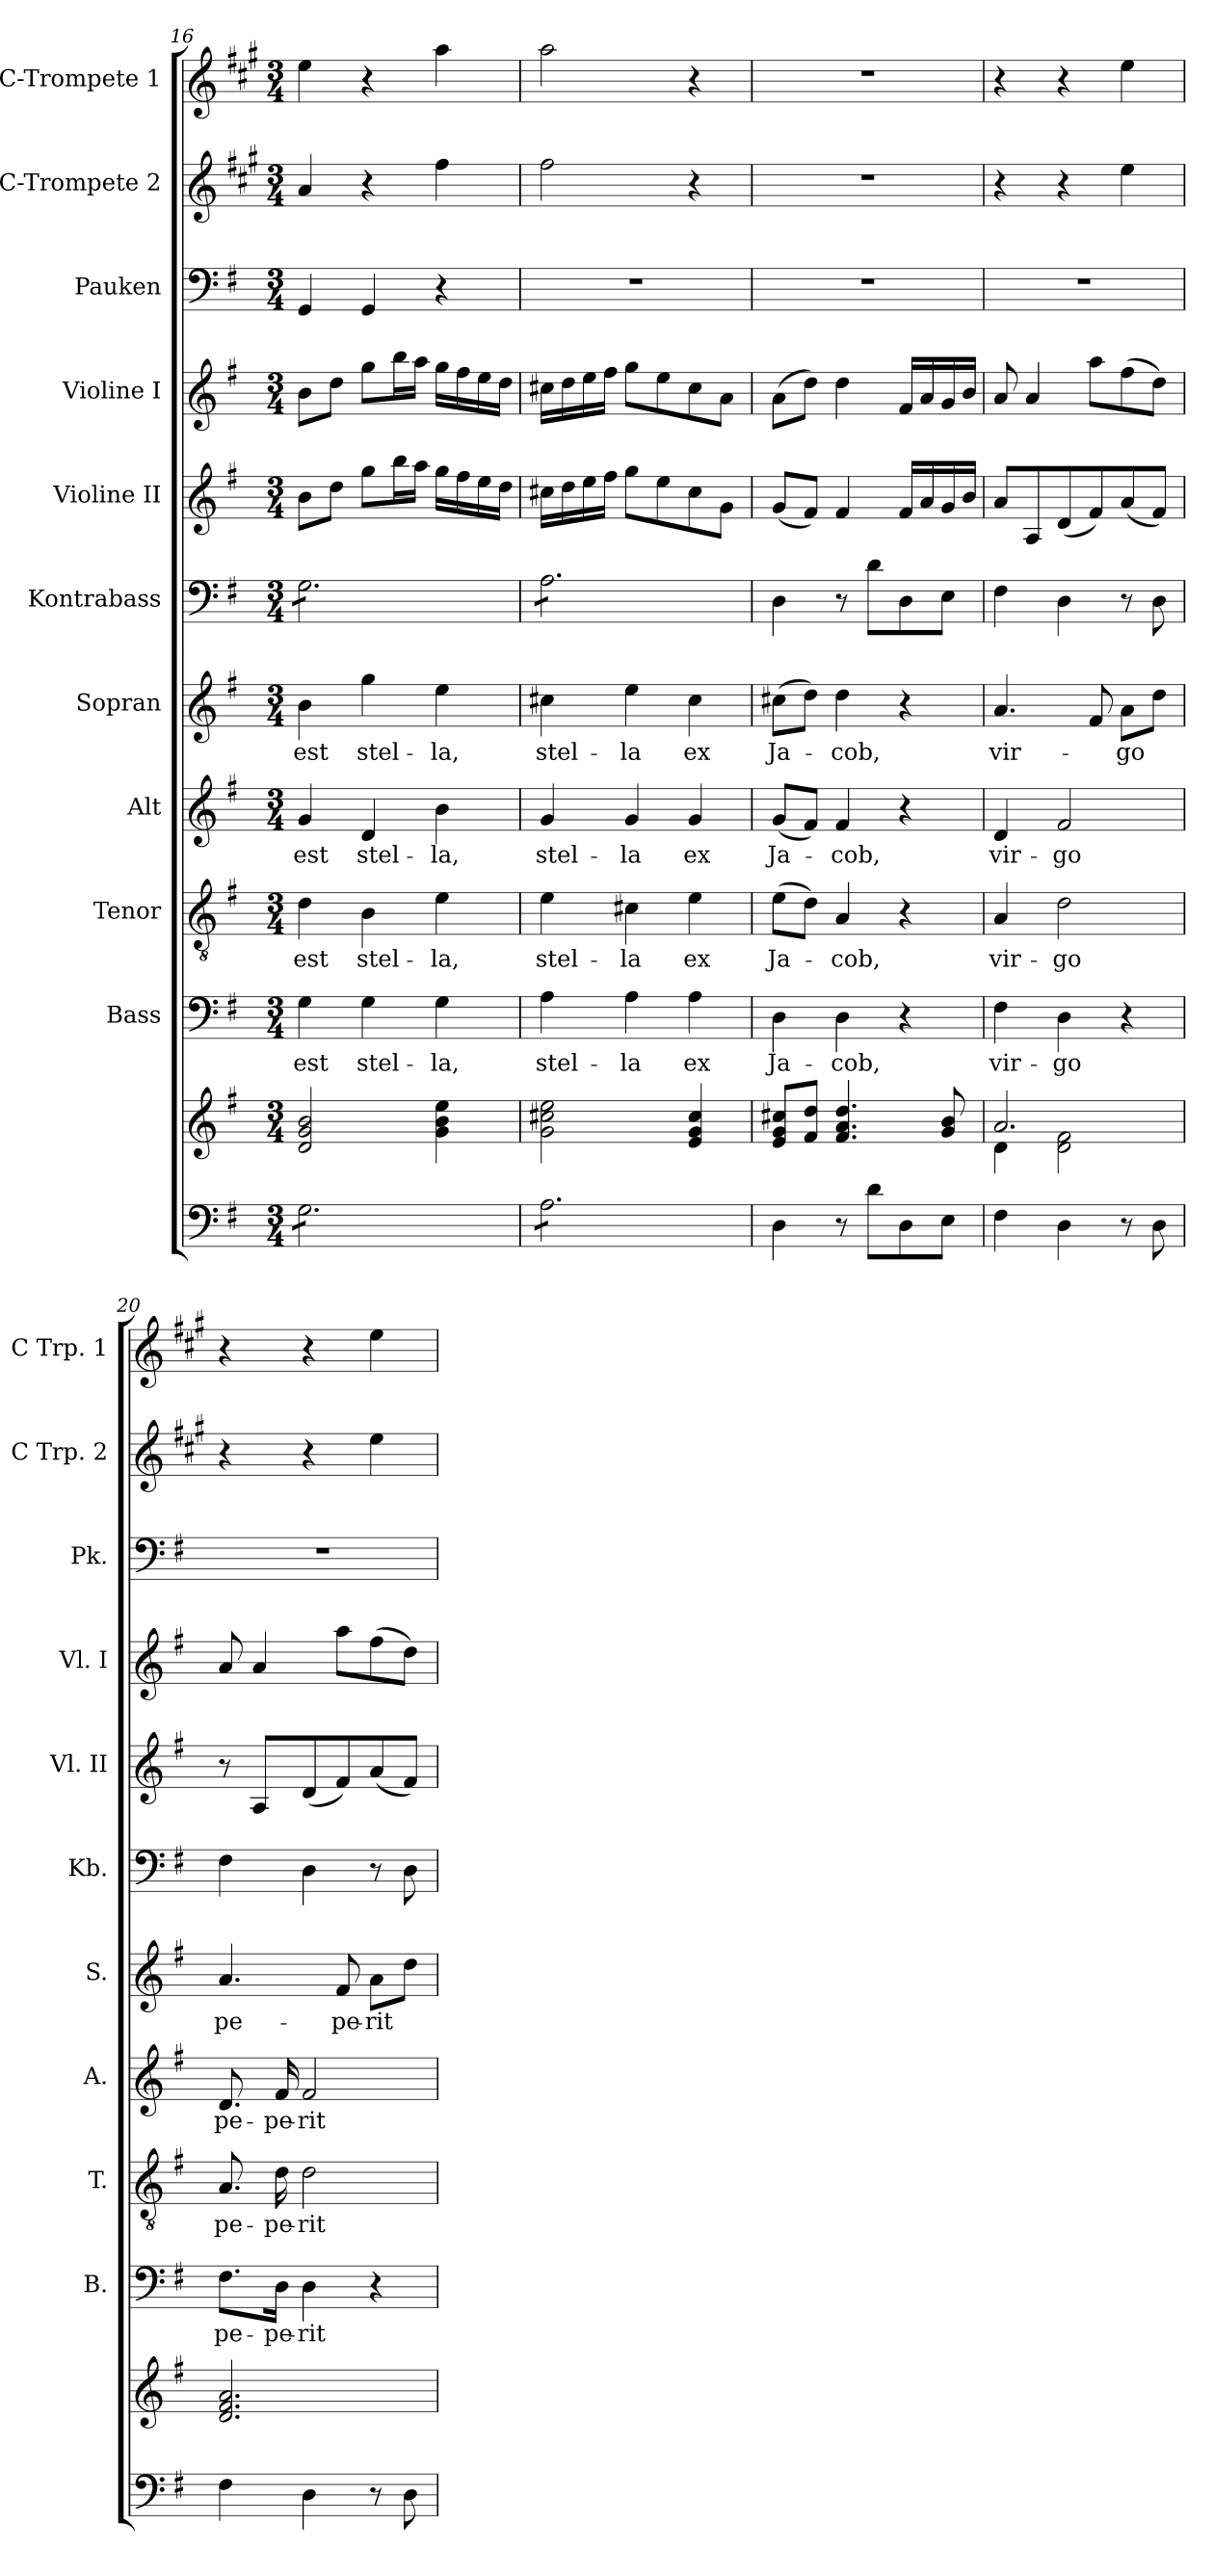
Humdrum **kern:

**kern	**kern	**kern	**text	**kern	**text	**kern	**text	**kern	**text	**kern	**kern	**kern	**kern	**kern	**kern
*part11	*part11	*part10	*part10	*part9	*part9	*part8	*part8	*part7	*part7	*part6	*part5	*part4	*part3	*part2	*part1
*staff12	*staff11	*staff10	*staff10	*staff9	*staff9	*staff8	*staff8	*staff7	*staff7	*staff6	*staff5	*staff4	*staff3	*staff2	*staff1
*	*	*I"Bass	*	*I"Tenor	*	*I"Alt	*	*I"Sopran	*	*I"Kontrabass	*I"Violine II	*I"Violine I	*I"Pauken	*I"C-Trompete 2	*I"C-Trompete 1
*	*	*I'B.	*	*I'T.	*	*I'A.	*	*I'S.	*	*I'Kb.	*I'Vl. II	*I'Vl. I	*I'Pk.	*I'C Trp. 2	*I'C Trp. 1
!!LO:PB:g=z
*clefF4	*clefG2	*clefF4	*	*clefGv2	*	*clefG2	*	*clefG2	*	*clefF4	*clefG2	*clefG2	*clefF4	*clefG2	*clefG2
*	*	*	*	*	*	*	*	*	*	*ITrd7c12	*	*	*	*ITrd1c2	*ITrd1c2
*k[f#]	*k[f#]	*k[f#]	*	*k[f#]	*	*k[f#]	*	*k[f#]	*	*k[f#]	*k[f#]	*k[f#]	*k[f#]	*k[f#]	*k[f#]
*G:	*G:	*G:	*	*G:	*	*G:	*	*G:	*	*G:	*G:	*G:	*G:	*G:	*G:
*M3/4	*M3/4	*M3/4	*	*M3/4	*	*M3/4	*	*M3/4	*	*M3/4	*M3/4	*M3/4	*M3/4	*M3/4	*M3/4
=16	=16	=16	=16	=16	=16	=16	=16	=16	=16	=16	=16	=16	=16	=16	=16
!	!	!	!LO:LY:b	!	!LO:LY:b	!	!LO:LY:b	!	!LO:LY:b	!	!	!	!	!	!
*tremolo	*	*	*	*	*	*	*	*	*	*	*	*	*	*	*
*	*	*	*	*	*	*	*	*	*	*tremolo	*	*	*	*	*
8G\L	2d/ 2g/ 2b/	4G\	est	4d\	est	4g/	est	4b\	est	8GG\L	8b\L	8b\L	4GG/	4g/	4dd\
8G\	.	.	.	.	.	.	.	.	.	8GG\	8dd\J	8dd\J	.	.	.
!	!	!	!LO:LY:b	!	!LO:LY:b	!	!LO:LY:b	!	!LO:LY:b	!	!	!	!	!	!
8G\	.	4G\	stel-	4B\	stel-	4d/	stel-	4gg\	stel-	8GG\	8gg\L	8gg\L	4GG/	4r	4r
8G\	.	.	.	.	.	.	.	.	.	8GG\	16bb\L	16bb\L	.	.	.
.	.	.	.	.	.	.	.	.	.	.	16aa\JJ	16aa\JJ	.	.	.
!	!	!	!LO:LY:b	!	!LO:LY:b	!	!LO:LY:b	!	!LO:LY:b	!	!	!	!	!	!
8G\	4g\ 4b\ 4ee\	4G\	-la,	4e\	-la,	4b\	-la,	4ee\	-la,	8GG\	16gg\LL	16gg\LL	4r	4ee\	4gg\
.	.	.	.	.	.	.	.	.	.	.	16ff#\	16ff#\	.	.	.
8G\J	.	.	.	.	.	.	.	.	.	8GG\J	16ee\	16ee\	.	.	.
.	.	.	.	.	.	.	.	.	.	.	16dd\JJ	16dd\JJ	.	.	.
=17	=17	=17	=17	=17	=17	=17	=17	=17	=17	=17	=17	=17	=17	=17	=17
!	!	!	!LO:LY:b	!	!LO:LY:b	!	!LO:LY:b	!	!LO:LY:b	!	!	!	!	!	!
8A\L	2g\ 2cc#X\ 2ee\	4A\	stel-	4e\	stel-	4g/	stel-	4cc#X\	stel-	8AA\L	16cc#X\LL	16cc#X\LL	2.r	2ee\	2gg\
.	.	.	.	.	.	.	.	.	.	.	16dd\	16dd\	.	.	.
8A\	.	.	.	.	.	.	.	.	.	8AA\	16ee\	16ee\	.	.	.
.	.	.	.	.	.	.	.	.	.	.	16ff#\JJ	16ff#\JJ	.	.	.
!	!	!	!LO:LY:b	!	!LO:LY:b	!	!LO:LY:b	!	!LO:LY:b	!	!	!	!	!	!
8A\	.	4A\	-la	4c#X\	-la	4g/	-la	4ee\	-la	8AA\	8gg\L	8gg\L	.	.	.
8A\	.	.	.	.	.	.	.	.	.	8AA\	8ee\	8ee\	.	.	.
!	!	!	!LO:LY:b	!	!LO:LY:b	!	!LO:LY:b	!	!LO:LY:b	!	!	!	!	!	!
8A\	4e/ 4g/ 4cc#/	4A\	ex	4e\	ex	4g/	ex	4cc#\	ex	8AA\	8cc#\	8cc#\	.	4r	4r
8A\J	.	.	.	.	.	.	.	.	.	8AA\J	8g\J	8a\J	.	.	.
*	*	*	*	*	*	*	*	*	*	*Xtremolo	*	*	*	*	*
*Xtremolo	*	*	*	*	*	*	*	*	*	*	*	*	*	*	*
=18	=18	=18	=18	=18	=18	=18	=18	=18	=18	=18	=18	=18	=18	=18	=18
!	!	!	!LO:LY:b	!	!LO:LY:b	!	!LO:LY:b	!	!LO:LY:b	!	!	!	!	!	!
4D\	8e/ 8g/ 8cc#X/L	4D\	Ja-	(>8e\L	Ja-	(<8g/L	Ja-	(>8cc#X\L	Ja-	4DD\	(<8g/L	(>8a\L	2.r	2.r	2.r
.	8f#/ 8dd/J	.	.	8d\J)	.	8f#/J)	.	8dd\J)	.	.	8f#/J)	8dd\J)	.	.	.
!	!	!	!LO:LY:b	!	!LO:LY:b	!	!LO:LY:b	!	!LO:LY:b	!	!	!	!	!	!
8r	4.f#/ 4.a/ 4.dd/	4D\	-cob,	4A/	-cob,	4f#/	-cob,	4dd\	-cob,	8r	4f#/	4dd\	.	.	.
8d\L	.	.	.	.	.	.	.	.	.	8D\L	.	.	.	.	.
8D\	.	4r	.	4r	.	4r	.	4r	.	8DD\	16f#/LL	16f#/LL	.	.	.
.	.	.	.	.	.	.	.	.	.	.	16a/	16a/	.	.	.
8E\J	8g/ 8b/	.	.	.	.	.	.	.	.	8EE\J	16g/	16g/	.	.	.
.	.	.	.	.	.	.	.	.	.	.	16b/JJ	16b/JJ	.	.	.
=19	=19	=19	=19	=19	=19	=19	=19	=19	=19	=19	=19	=19	=19	=19	=19
*	*^	*	*	*	*	*	*	*	*	*	*	*	*	*	*
!	!	!	!	!LO:LY:b	!	!LO:LY:b	!	!LO:LY:b	!	!LO:LY:b	!	!	!	!	!	!
4F#\	2.a/	4d\	4F#\	vir-	4A/	vir-	4d/	vir-	4.a/	vir-	4FF#\	8a/L	8a/	2.r	4r	4r
.	.	.	.	.	.	.	.	.	.	.	.	8A/	4a/	.	.	.
!	!	!	!	!LO:LY:b	!	!LO:LY:b	!	!LO:LY:b	!	!	!	!	!	!	!	!
4D\	.	2d\ 2f#\	4D\	-go	2d\	-go	2f#/	-go	.	.	4DD\	(<8d/	.	.	4r	4r
.	.	.	.	.	.	.	.	.	8f#/	.	.	8f#/)	8aa\L	.	.	.
!	!	!	!	!	!	!	!	!	!	!LO:LY:b	!	!	!	!	!	!
8r	.	.	4r	.	.	.	.	.	8a\L	-go	8r	(<8a/	(>8ff#\	.	4dd\	4dd\
8D\	.	.	.	.	.	.	.	.	8dd\J	.	8DD\	8f#/J)	8dd\J)	.	.	.
*	*v	*v	*	*	*	*	*	*	*	*	*	*	*	*	*	*
=20	=20	=20	=20	=20	=20	=20	=20	=20	=20	=20	=20	=20	=20	=20	=20
!	!	!	!LO:LY:b	!	!LO:LY:b	!	!LO:LY:b	!	!LO:LY:b	!	!	!	!	!	!
4F#\	2.d/ 2.f#/ 2.a/	8.F#\L	pe-	8.A/	pe-	8.d/	pe-	4.a/	pe-	4FF#\	8r	8a/	2.r	4r	4r
.	.	.	.	.	.	.	.	.	.	.	8A/L	4a/	.	.	.
!	!	!	!LO:LY:b	!	!LO:LY:b	!	!LO:LY:b	!	!	!	!	!	!	!	!
.	.	16D\Jk	-pe-	16d\	-pe-	16f#/	-pe-	.	.	.	.	.	.	.	.
!	!	!	!LO:LY:b	!	!LO:LY:b	!	!LO:LY:b	!	!	!	!	!	!	!	!
4D\	.	4D\	-rit	2d\	-rit	2f#/	-rit	.	.	4DD\	(<8d/	.	.	4r	4r
!	!	!	!	!	!	!	!	!	!LO:LY:b	!	!	!	!	!	!
.	.	.	.	.	.	.	.	8f#/	-pe-	.	8f#/)	8aa\L	.	.	.
!	!	!	!	!	!	!	!	!	!LO:LY:b	!	!	!	!	!	!
8r	.	4r	.	.	.	.	.	8a\L	-rit	8r	(<8a/	(>8ff#\	.	4dd\	4dd\
8D\	.	.	.	.	.	.	.	8dd\J	.	8DD\	8f#/J)	8dd\J)	.	.	.
=	=	=	=	=	=	=	=	=	=	=	=	=	=	=	=
*-	*-	*-	*-	*-	*-	*-	*-	*-	*-	*-	*-	*-	*-	*-	*-
